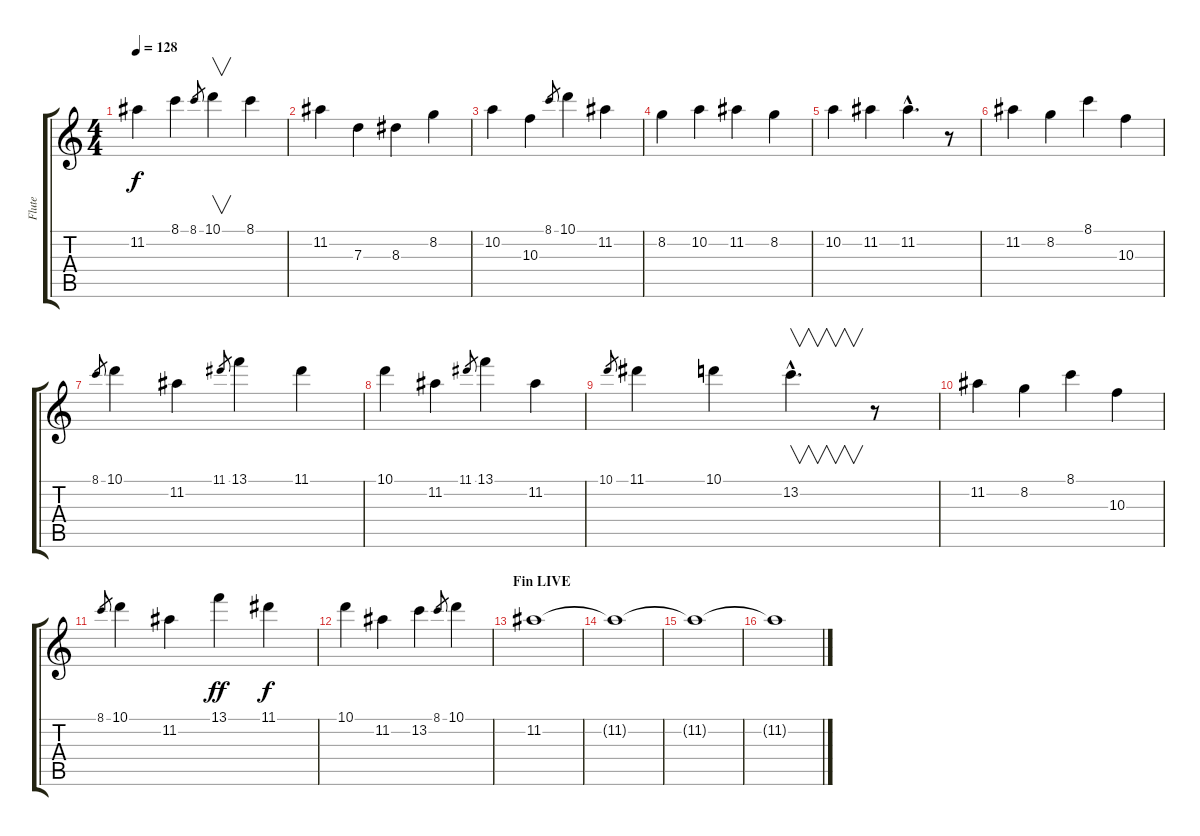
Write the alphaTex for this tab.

\track ("Flute" "Flute") {instrument flute}
\staff {score tabs}
\tuning (E5 B4 G4 D4 A3 E3) {hide}
\ts (4 4)
\tempo 128
\clef g2
\ks c
11.2.4{dy f} 8.1.4 8.1.8{gr} 10.1.4{v} 8.1.4 |
11.2.4 7.3.4 8.3.4 8.2.4 |
10.2.4 10.3.4 8.1.8{gr} 10.1.4 11.2.4 |
8.2.4 10.2.4 11.2.4 8.2.4 |
10.2.4 11.2.4 11.2{hac}.4{d} r.8 |
11.2.4 8.2.4 8.1.4 10.3.4 |
8.1.8{gr} 10.1.4 11.2.4 11.1.8{gr} 13.1.4 11.1.4 |
10.1.4 11.2.4 11.1.8{gr} 13.1.4 11.2.4 |
10.1.8{gr} 11.1.4 10.1.4 13.2{hac}.4{v d} r.8 |
11.2.4 8.2.4 8.1.4 10.3.4 |
8.1.8{gr} 10.1.4 11.2.4 13.1.4{dy ff} 11.1.4{dy f} |
10.1.4 11.2.4 13.2.4 8.1.8{gr} 10.1.4 |
\section ("" "Fin LIVE")
11.2.1 |
11.2{t}.1 |
11.2{t}.1 |
11.2{t}.1
